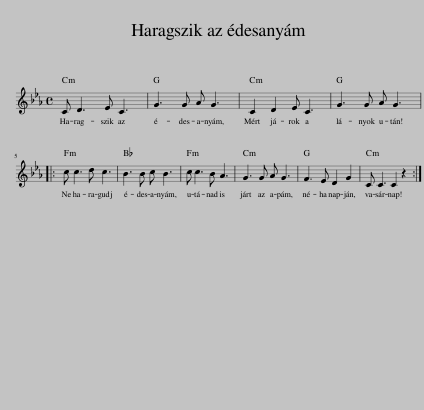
X:1
L:1/8
M:4/4
I:linebreak $
K:Eb
V:1 treble
V:1
 C D3 E C3 | G3 G A G3 | C2 D2 E C3 | G3 G A G3 |:$ c c3 d c3 | %5
 B3 B c B3 | c c3 B A3 | G3 G A G3 | F3 E D2 G2 | C C3 C2 z2 :| %10
